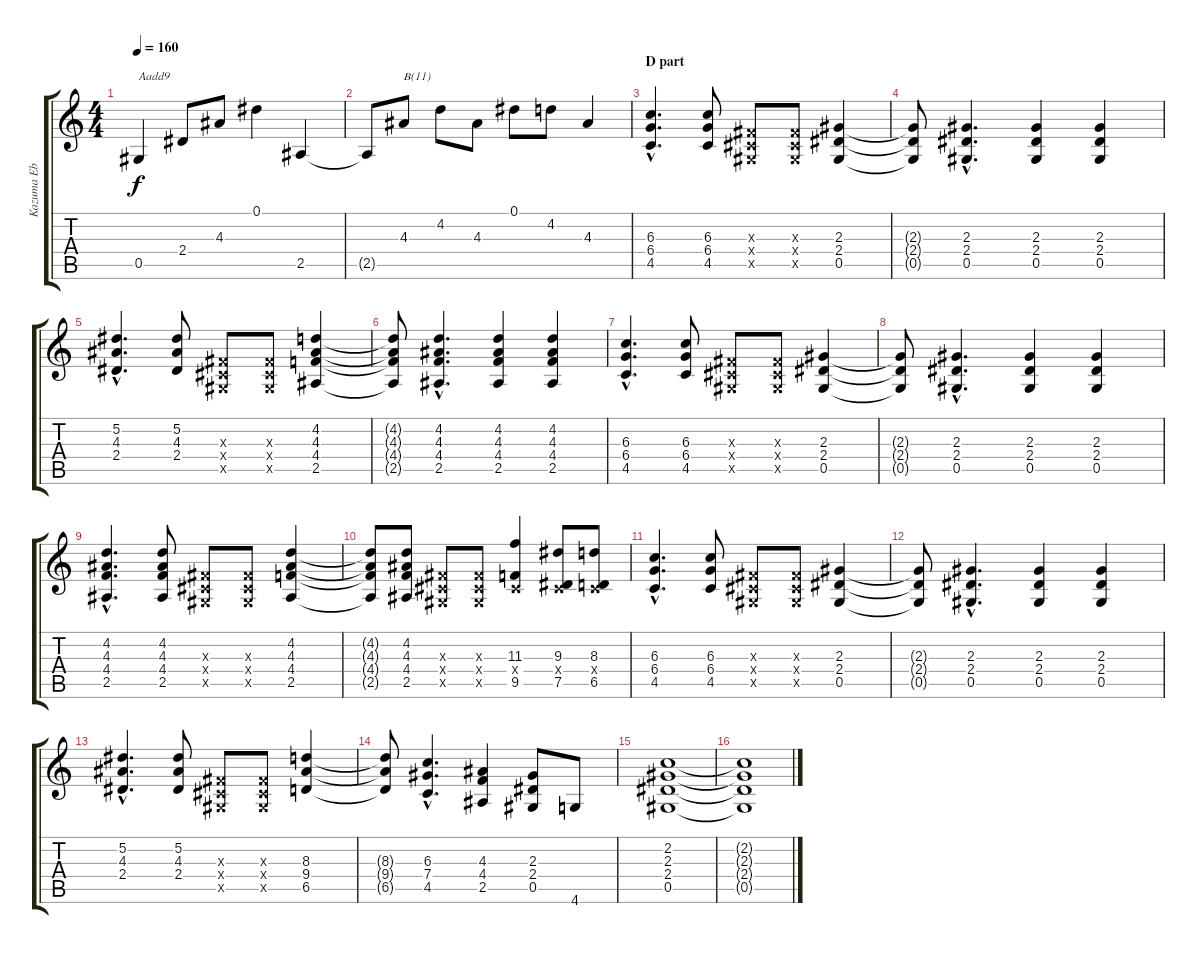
\track ("Kazuma Eb" "Kazuma Eb") {instrument distortionguitar}
\staff {score tabs}
\tuning (Eb4 Bb3 Gb3 Db3 Ab2 Eb2) {hide}
\ts (4 4)
\tempo 160
\clef g2
\ks c
0.5.4{txt "Aadd9" dy f instrument electricguitarclean} 2.4.8 4.3.8 0.1.4 2.5.4 |
2.5{t}.8 4.3.8{txt "B(11)"} 4.2.8 4.3.8 0.1.8 4.2.8 4.3.4 |
\section ("" "D part")
(6.3{hac} 6.4{hac} 4.5{hac}).4{d instrument distortionguitar} (6.3 6.4 4.5).8 (0.3{x} 0.4{x} 0.5{x}).8 (0.3{x} 0.4{x} 0.5{x}).8 (2.3 2.4 0.5).4 |
(2.3{t} 2.4{t} 0.5{t}).8 (2.3{hac} 2.4{hac} 0.5{hac}).4{d} (2.3 2.4 0.5).4 (2.3 2.4 0.5).4 |
(5.2{hac} 4.3{hac} 2.4{hac}).4{d instrument distortionguitar} (5.2 4.3 2.4).8 (0.3{x} 0.4{x} 0.5{x}).8 (0.3{x} 0.4{x} 0.5{x}).8 (4.2 4.3 4.4 2.5).4 |
(4.2{t} 4.3{t} 4.4{t} 2.5{t}).8 (4.2{hac} 4.3{hac} 4.4{hac} 2.5{hac}).4{d} (4.2 4.3 4.4 2.5).4 (4.2 4.3 4.4 2.5).4 |
(6.3{hac} 6.4{hac} 4.5{hac}).4{d instrument distortionguitar} (6.3 6.4 4.5).8 (0.3{x} 0.4{x} 0.5{x}).8 (0.3{x} 0.4{x} 0.5{x}).8 (2.3 2.4 0.5).4 |
(2.3{t} 2.4{t} 0.5{t}).8 (2.3{hac} 2.4{hac} 0.5{hac}).4{d} (2.3 2.4 0.5).4 (2.3 2.4 0.5).4 |
(4.2{hac} 4.3{hac} 4.4{hac} 2.5{hac}).4{d instrument distortionguitar} (4.2 4.3 4.4 2.5).8 (0.3{x} 0.4{x} 0.5{x}).8 (0.3{x} 0.4{x} 0.5{x}).8 (4.2 4.3 4.4 2.5).4 |
(4.2{t} 4.3{t} 4.4{t} 2.5{t}).8 (4.2 4.3 4.4 2.5).8 (0.3{x} 0.4{x} 0.5{x}).8 (0.3{x} 0.4{x} 0.5{x}).8 (11.3 0.4{x} 9.5).4 (9.3 0.4{x} 7.5).8 (8.3 0.4{x} 6.5).8 |
(6.3{hac} 6.4{hac} 4.5{hac}).4{d instrument distortionguitar} (6.3 6.4 4.5).8 (0.3{x} 0.4{x} 0.5{x}).8 (0.3{x} 0.4{x} 0.5{x}).8 (2.3 2.4 0.5).4 |
(2.3{t} 2.4{t} 0.5{t}).8 (2.3{hac} 2.4{hac} 0.5{hac}).4{d} (2.3 2.4 0.5).4 (2.3 2.4 0.5).4 |
(5.2{hac} 4.3{hac} 2.4{hac}).4{d instrument distortionguitar} (5.2 4.3 2.4).8 (0.3{x} 0.4{x} 0.5{x}).8 (0.3{x} 0.4{x} 0.5{x}).8 (8.3 9.4 6.5).4 |
(8.3{t} 9.4{t} 6.5{t}).8 (6.3{hac} 7.4{hac} 4.5{hac}).4{d} (4.3 4.4 2.5).4 (2.3 2.4 0.5).8 4.6.8 |
(2.2 2.3 2.4 0.5).1 |
(2.2{t} 2.3{t} 2.4{t} 0.5{t}).1
